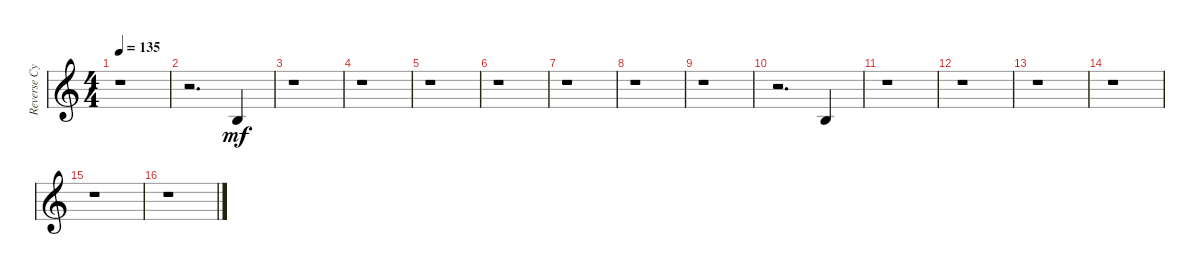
\track ("Reverse Cymbal" "Reverse Cy") {instrument reversecymbal}
\staff {score}
\tuning (E4 B3 G3 D3 A2 E2 B1) {hide}
\ts (4 4)
\tempo 135
\clef g2
\ks c
r.1{dy mf} |
r.2{d} 0.2.4 |
r.1 |
r.1 |
r.1 |
r.1 |
r.1 |
r.1 |
r.1 |
r.2{d} 0.2.4 |
r.1 |
r.1 |
r.1 |
r.1 |
r.1 |
r.1
